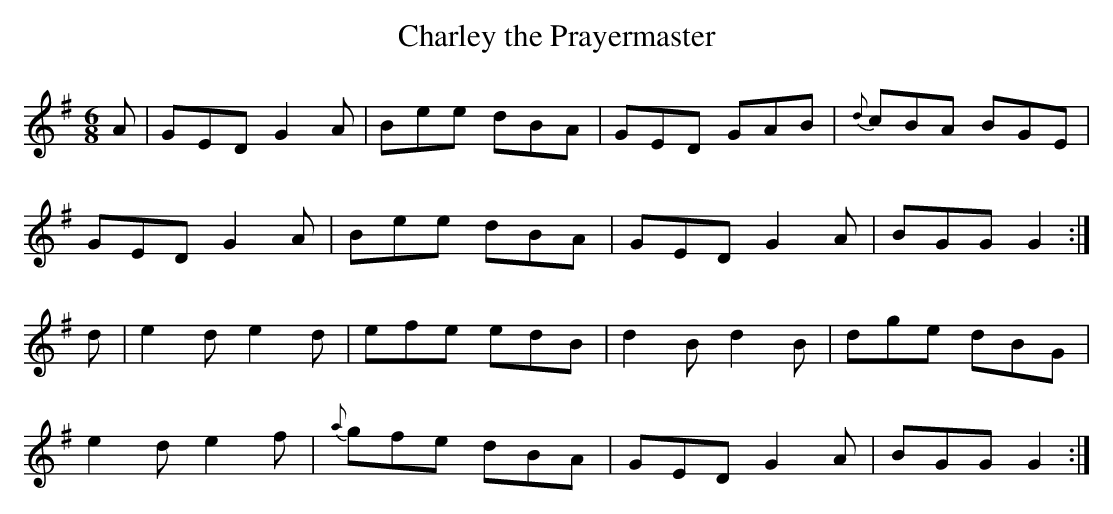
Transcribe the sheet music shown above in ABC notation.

X:1
T: Charley the Prayermaster
M: 6/8
L: 1/8
K: G
A|GED G2A|Bee dBA|GED GAB|{d}cBA BGE|
GED G2A|Bee dBA|GED G2A|BGG G2:|
d|e2d ">"e2d|efe edB|d2B ">"d2B|dge dBG|
e2d ">"e2f|{a}gfe dBA|GED G2A|BGG G2:|
